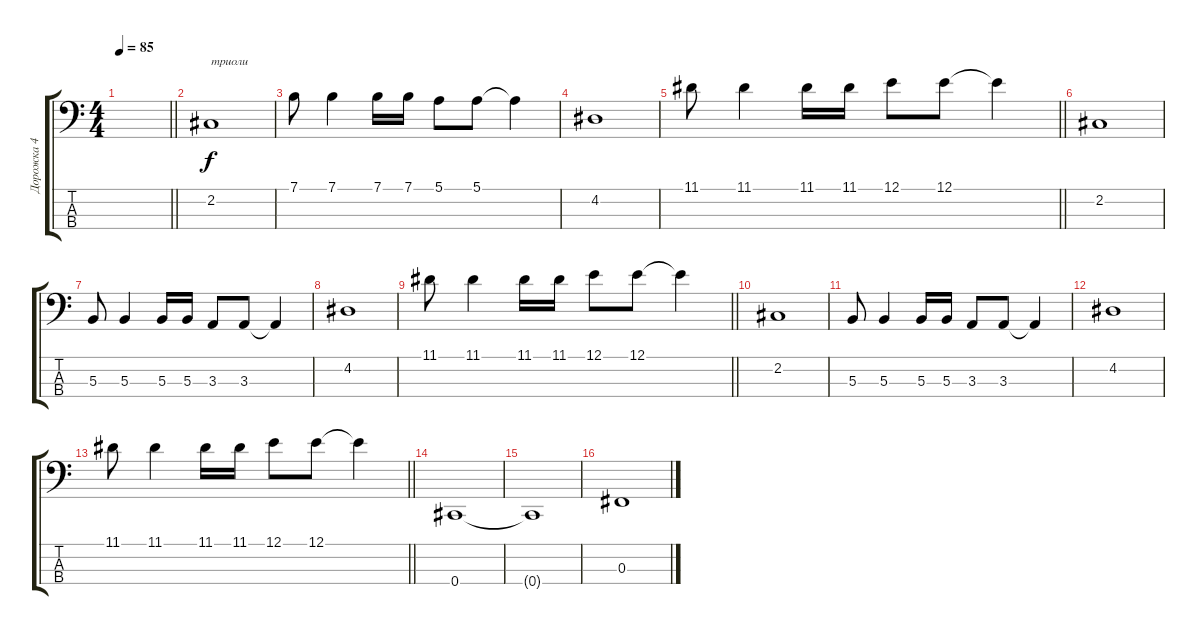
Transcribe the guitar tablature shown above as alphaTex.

\track ("Дорожка 4" "Дорожка 4") {instrument electricbassfinger}
\staff {score tabs}
\tuning (E2 B1 Gb1 Db1) {hide}
\ts (4 4)
\tempo 85
\clef f4
\barLineRight lightlight
\ks c
|
2.2.1{txt "триоли"} |
7.1.8 7.1.4 7.1.16 7.1.16 5.1.8 5.1.8 5.1{t}.4 |
4.2.1 |
\barLineRight lightlight
11.1.8 11.1.4 11.1.16 11.1.16 12.1.8 12.1.8 12.1{t}.4 |
2.2.1 |
5.3.8 5.3.4 5.3.16 5.3.16 3.3.8 3.3.8 3.3{t}.4 |
4.2.1 |
\barLineRight lightlight
11.1.8 11.1.4 11.1.16 11.1.16 12.1.8 12.1.8 12.1{t}.4 |
2.2.1 |
5.3.8 5.3.4 5.3.16 5.3.16 3.3.8 3.3.8 3.3{t}.4 |
4.2.1 |
\barLineRight lightlight
11.1.8 11.1.4 11.1.16 11.1.16 12.1.8 12.1.8 12.1{t}.4 |
0.4.1 |
0.4{t}.1 |
0.3.1
